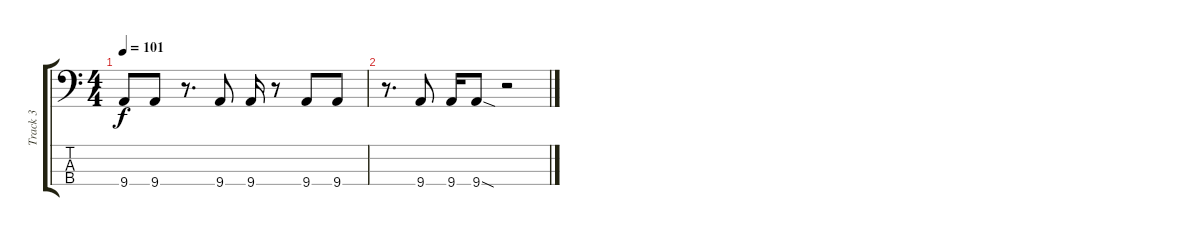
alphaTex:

\track ("Track 3" "Track 3") {instrument electricbassfinger}
\staff {score tabs}
\tuning (F2 C2 G1 C1) {hide}
\ts (4 4)
\tempo 101
\clef f4
\ks c
9.4.8{dy f} 9.4.8 r.8{d} 9.4.8 9.4.16 r.8 9.4.8 9.4.8 |
r.8{d} 9.4.8 9.4.16 9.4{sod}.8 r.2
